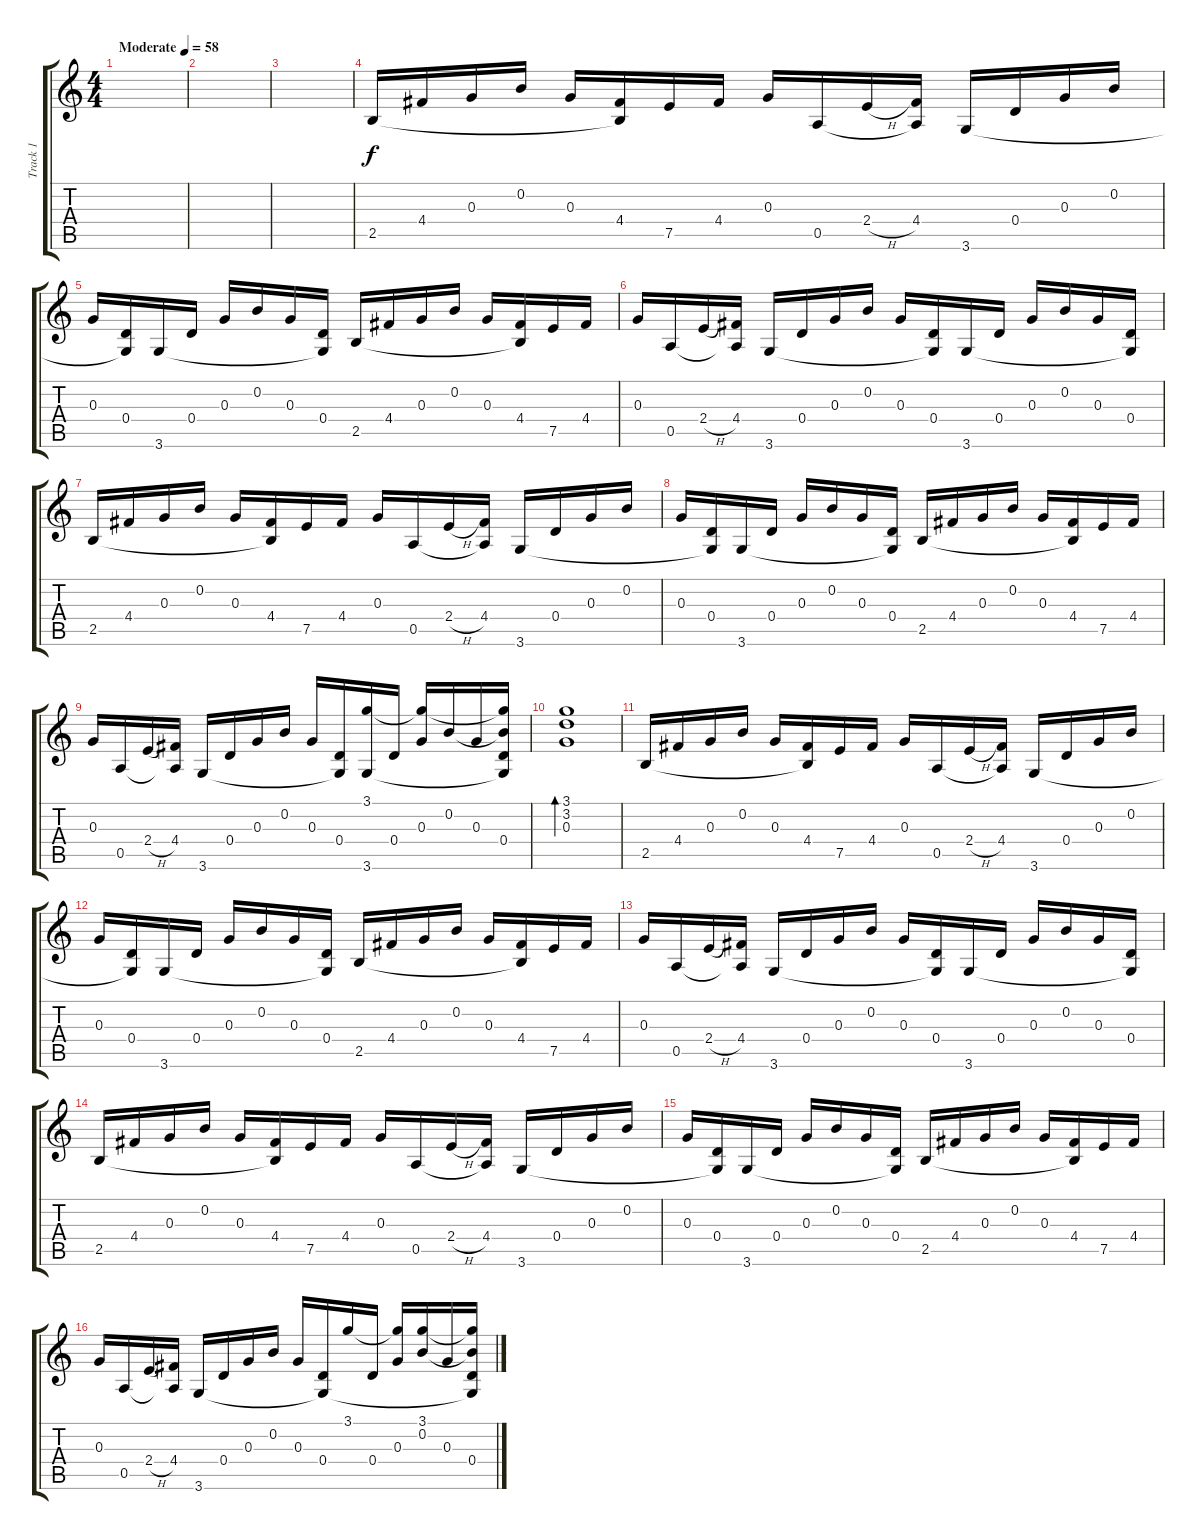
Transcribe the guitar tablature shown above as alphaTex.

\track ("Track 1" "Track 1") {instrument acousticguitarsteel}
\staff {score tabs}
\tuning (E4 B3 G3 D3 A2 E2) {hide}
\ts (4 4)
\tempo (58 "Moderate")
\clef g2
\ks c
|
|
|
2.5.16 4.4.16 0.3.16 0.2.16 0.3.16 (4.4 2.5{t}).16 7.5.16 4.4.16 0.3.16 0.5.16 2.4{h}.16 (4.4 0.5{t}).16 3.6.16 0.4.16 0.3.16 0.2.16 |
0.3.16 (0.4 3.6{t}).16 3.6.16 0.4.16 0.3.16 0.2.16 0.3.16 (0.4 3.6{t}).16 2.5.16 4.4.16 0.3.16 0.2.16 0.3.16 (4.4 2.5{t}).16 7.5.16 4.4.16 |
0.3.16 0.5.16 2.4{h}.16 (4.4 0.5{t}).16 3.6.16 0.4.16 0.3.16 0.2.16 0.3.16 (0.4 3.6{t}).16 3.6.16 0.4.16 0.3.16 0.2.16 0.3.16 (0.4 3.6{t}).16 |
2.5.16 4.4.16 0.3.16 0.2.16 0.3.16 (4.4 2.5{t}).16 7.5.16 4.4.16 0.3.16 0.5.16 2.4{h}.16 (4.4 0.5{t}).16 3.6.16 0.4.16 0.3.16 0.2.16 |
0.3.16 (0.4 3.6{t}).16 3.6.16 0.4.16 0.3.16 0.2.16 0.3.16 (0.4 3.6{t}).16 2.5.16 4.4.16 0.3.16 0.2.16 0.3.16 (4.4 2.5{t}).16 7.5.16 4.4.16 |
0.3.16 0.5.16 2.4{h}.16 (4.4 0.5{t}).16 3.6.16 0.4.16 0.3.16 0.2.16 0.3.16 (0.4 3.6{t}).16 (3.1 3.6).16 0.4.16 (3.1{t} 0.3).16 0.2.16 0.3.16 (3.1{t} 0.2{t} 0.4 3.6{t}).16 |
(3.1 3.2 0.3).1{bd 30} |
2.5.16 4.4.16 0.3.16 0.2.16 0.3.16 (4.4 2.5{t}).16 7.5.16 4.4.16 0.3.16 0.5.16 2.4{h}.16 (4.4 0.5{t}).16 3.6.16 0.4.16 0.3.16 0.2.16 |
0.3.16 (0.4 3.6{t}).16 3.6.16 0.4.16 0.3.16 0.2.16 0.3.16 (0.4 3.6{t}).16 2.5.16 4.4.16 0.3.16 0.2.16 0.3.16 (4.4 2.5{t}).16 7.5.16 4.4.16 |
0.3.16 0.5.16 2.4{h}.16 (4.4 0.5{t}).16 3.6.16 0.4.16 0.3.16 0.2.16 0.3.16 (0.4 3.6{t}).16 3.6.16 0.4.16 0.3.16 0.2.16 0.3.16 (0.4 3.6{t}).16 |
2.5.16 4.4.16 0.3.16 0.2.16 0.3.16 (4.4 2.5{t}).16 7.5.16 4.4.16 0.3.16 0.5.16 2.4{h}.16 (4.4 0.5{t}).16 3.6.16 0.4.16 0.3.16 0.2.16 |
0.3.16 (0.4 3.6{t}).16 3.6.16 0.4.16 0.3.16 0.2.16 0.3.16 (0.4 3.6{t}).16 2.5.16 4.4.16 0.3.16 0.2.16 0.3.16 (4.4 2.5{t}).16 7.5.16 4.4.16 |
0.3.16 0.5.16 2.4{h}.16 (4.4 0.5{t}).16 3.6.16 0.4.16 0.3.16 0.2.16 0.3.16 (0.4 3.6{t}).16 3.1.16 0.4.16 (3.1{t} 0.3).16 (3.1 0.2).16 0.3.16 (3.1{t} 0.2{t} 0.4 3.6{t}).16
